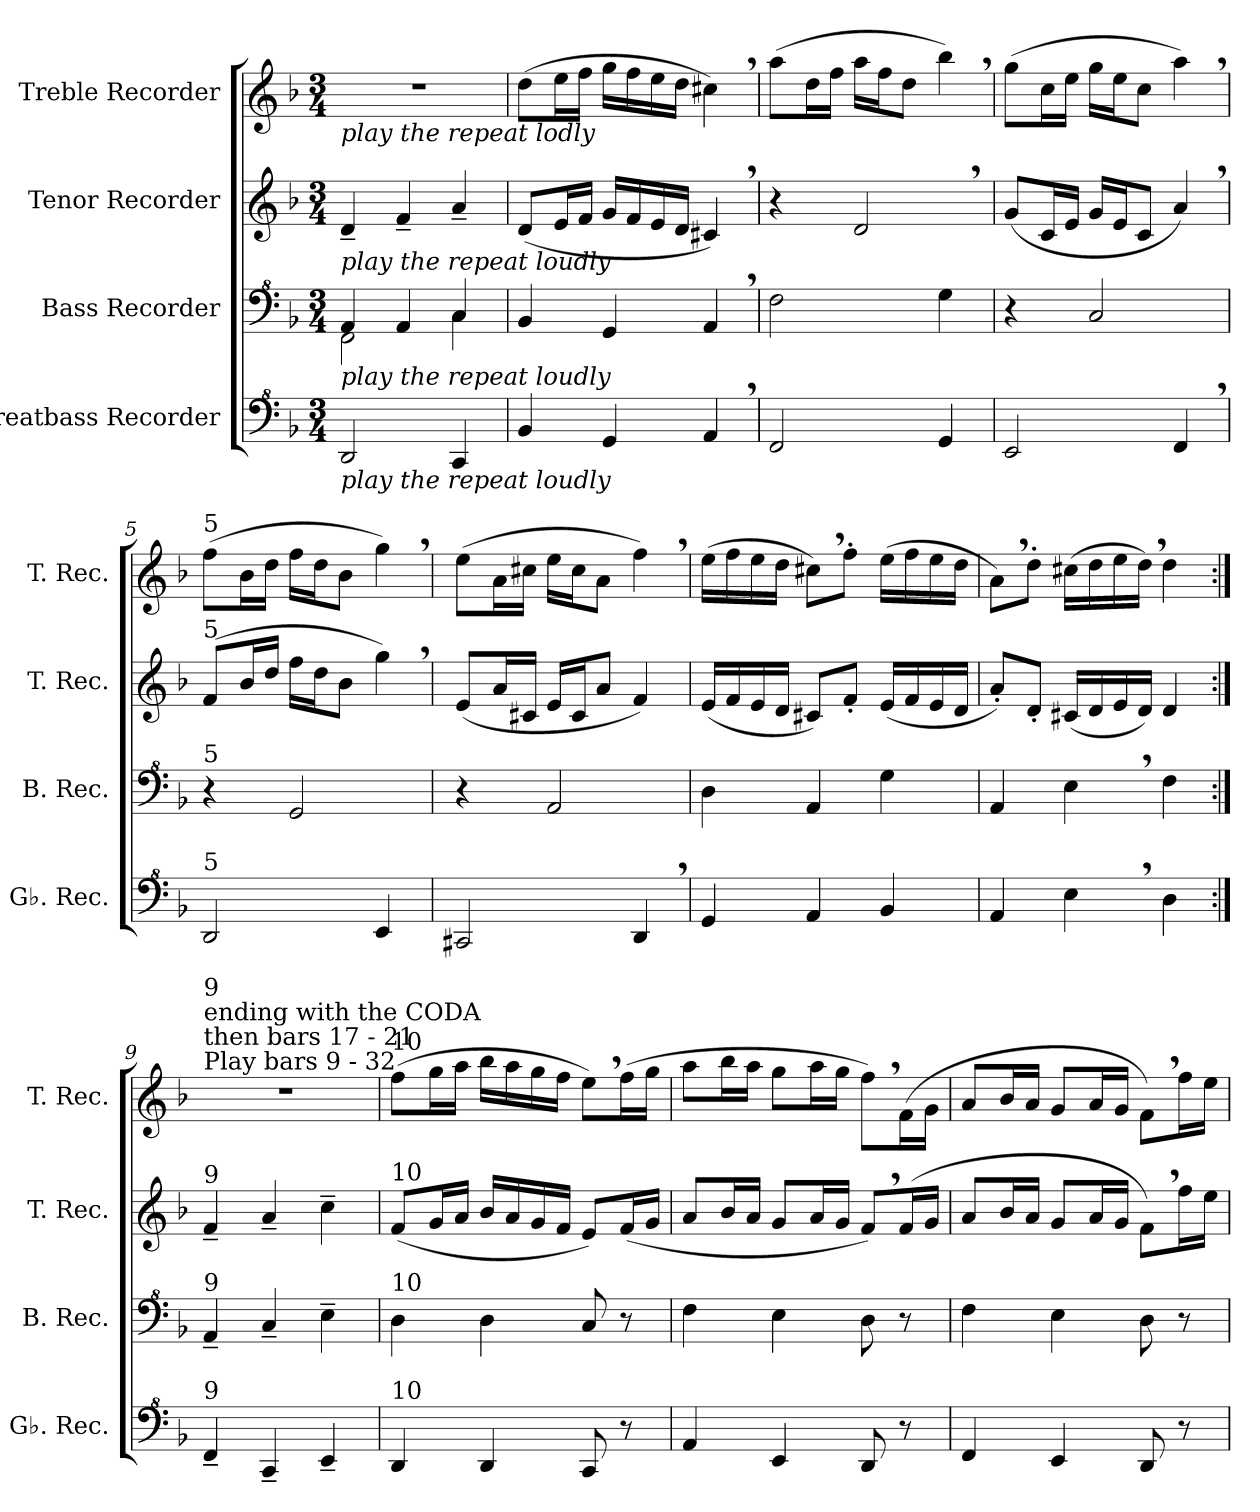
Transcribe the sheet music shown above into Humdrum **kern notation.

**kern	**kern	**kern	**kern
*part4	*part3	*part2	*part1
*staff4	*staff3	*staff2	*staff1
*I"Greatbass Recorder	*I"Bass Recorder	*I"Tenor Recorder	*I"Treble Recorder
*I'Gb. Rec.	*I'B. Rec.	*I'T. Rec.	*I'T. Rec.
*clefF^4	*clefF^4	*clefG2	*clefG2
*k[b-]	*k[b-]	*k[b-]	*k[b-]
*M3/4	*M3/4	*M3/4	*M3/4
*MM92	*MM92	*MM92	*MM92
=1	=1	=1	=1
*	*^	*	*
!	!	!	!	!LO:TX:b:i:t=play the repeat lodly
!	!	!	!LO:TX:b:i:t=play the repeat loudly	!
!	!LO:TX:b:i:t=play the repeat loudly	!	!	!
!LO:TX:b:i:t=play the repeat loudly	!	!	!	!
2D/	4A/	2F\	4d~/	2.r
.	4A/	.	4f~/	.
4C/	4c/	4c\	4a~/	.
*	*v	*v	*	*
=2	=2	=2	=2
4B-/	4B-/	(<8d/L	(>8dd\L
.	.	16e/L	16ee\L
.	.	16f/JJ	16ff\JJ
4G/	4G/	16g/LL	16gg\LL
.	.	16f/	16ff\
.	.	16e/	16ee\
.	.	16d/JJ	16dd\JJ
4A,/	4A,/	4c#X,/)	4cc#X,\)
=3	=3	=3	=3
2F/	2f\	4r	(>8aa\L
.	.	.	16dd\L
.	.	.	16ff\JJ
.	.	2d,/	16aa\LL
.	.	.	16ff\J
.	.	.	8dd\J
4G/	4g\	.	4bb-,\)
=4	=4	=4	=4
2E/	4r	(<8g/L	(>8gg\L
.	.	16c/L	16cc\L
.	.	16e/JJ	16ee\JJ
.	2c/	16g/LL	16gg\LL
.	.	16e/J	16ee\J
.	.	8c/J	8cc\J
4F,/	.	4a,/)	4aa,\)
=5	=5	=5	=5
!	!	!	!LO:TX:a:t=5
!	!	!LO:TX:a:t=5	!
!	!LO:TX:a:t=5	!	!
!LO:TX:a:t=5	!	!	!
2D/	4r	(>8f/L	(>8ff\L
.	.	16b-/L	16b-\L
.	.	16dd/JJ	16dd\JJ
.	2G/	16ff\LL	16ff\LL
.	.	16dd\J	16dd\J
.	.	8b-\J	8b-\J
4E/	.	4gg,\)	4gg,\)
!!LO:LB:g=z
=6	=6	=6	=6
2C#X/	4r	(<8e/L	(>8ee\L
.	.	16a/L	16a\L
.	.	16c#X/JJ	16cc#X\JJ
.	2A/	16e/LL	16ee\LL
.	.	16c#/J	16cc#\J
.	.	8a/J	8a\J
4D,/	.	4f/)	4ff,\)
=7	=7	=7	=7
4G/	4d\	(<16e/LL	(>16ee\LL
.	.	16f/	16ff\
.	.	16e/	16ee\
.	.	16d/JJ	16dd\JJ
4A/	4A/	8c#X/L)	8cc#X,\L)
.	.	8f'/J	8ff'\J
4B-/	4g\	(<16e/LL	(>16ee\LL
.	.	16f/	16ff\
.	.	16e/	16ee\
.	.	16d/JJ	16dd\JJ
=8	=8	=8	=8
4A/	4A/	8a'/L)	8a,\L)
.	.	8d'/J	8dd'\J
4e,\	4e,\	(<16c#X/LL	(>16cc#X\LL
.	.	16d/	16dd\
.	.	16e/	16ee\
.	.	16d/JJ)	16dd,\JJ)
4d\	4f\	4d/	4dd\
=9:|!	=9:|!	=9:|!	=9:|!
!	!	!	!LO:TX:a:t=Play  bars 9 - 32
!	!	!	!LO:TX:a:t=then bars 17 - 21
!	!	!	!LO:TX:a:t=ending with the CODA
!	!	!	!LO:TX:a:t=9
!	!	!LO:TX:a:t=9	!
!	!LO:TX:a:t=9	!	!
!LO:TX:a:t=9	!	!	!
4F~/	4A~/	4f~/	2.r
4C~/	4c~/	4a~/	.
4E~/	4e~\	4cc~\	.
=10	=10	=10	=10
!	!	!	!LO:TX:a:t=10
!	!	!LO:TX:a:t=10	!
!	!LO:TX:a:t=10	!	!
!LO:TX:a:t=10	!	!	!
4D/	4d\	(<8f/L	(>8ff\L
.	.	16g/L	16gg\L
.	.	16a/JJ	16aa\JJ
4D/	4d\	16b-/LL	16bb-\LL
.	.	16a/	16aa\
.	.	16g/	16gg\
.	.	16f/JJ	16ff\JJ
8C/	8c/	8e/L)	8ee,\L)
8r	8r	(<16f/L	(>16ff\L
.	.	16g/JJ	16gg\JJ
!!LO:LB:g=z
=11	=11	=11	=11
4A/	4f\	8a/L	8aa\L
.	.	16b-/L	16bb-\L
.	.	16a/JJ	16aa\JJ
4E/	4e\	8g/L	8gg\L
.	.	16a/L	16aa\L
.	.	16g/JJ	16gg\JJ
8D/	8d\	8f,/L)	8ff,\L)
8r	8r	(<16f/L	(>16f\L
.	.	16g/JJ	16g\JJ
=12	=12	=12	=12
4F/	4f\	8a/L	8a/L
.	.	16b-/L	16b-/L
.	.	16a/JJ	16a/JJ
4E/	4e\	8g/L	8g/L
.	.	16a/L	16a/L
.	.	16g/JJ	16g/JJ
8D/	8d\	8f,\L)	8f,\L)
8r	8r	16ff\L	16ff\L
.	.	16ee\JJ	16ee\JJ
=	=	=	=
*-	*-	*-	*-
